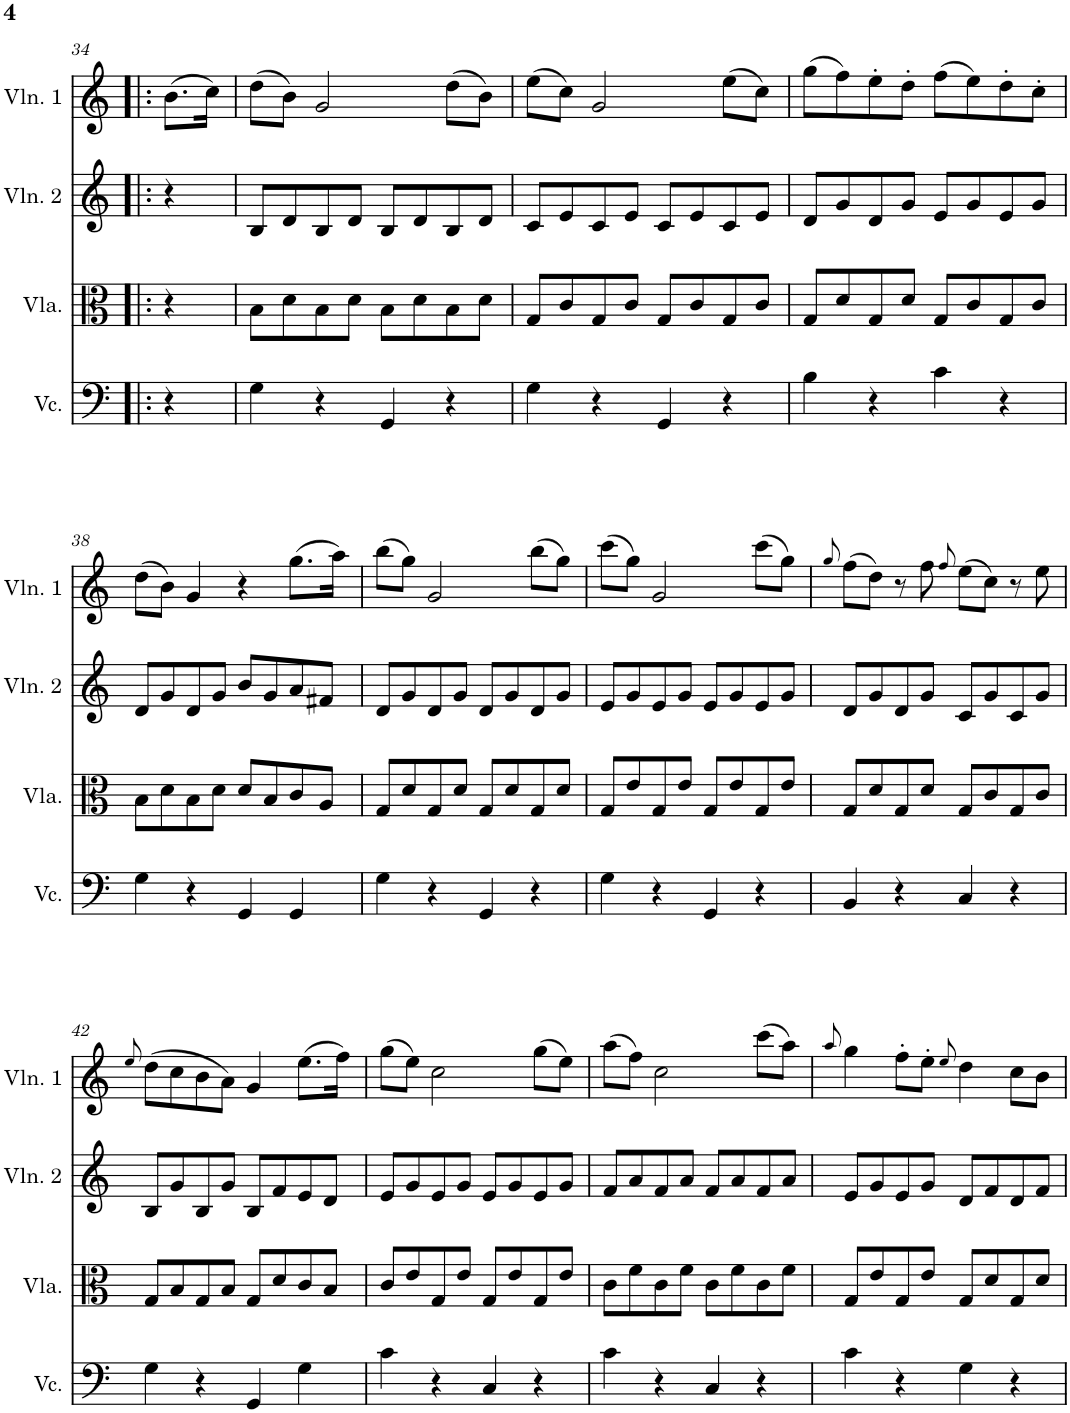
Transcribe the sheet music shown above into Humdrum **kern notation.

**kern	**kern	**kern	**kern	**kern	**kern	**kern	**kern
*part8	*part7	*part6	*part5	*part4	*part3	*part2	*part1
*staff8	*staff7	*staff6	*staff5	*staff4	*staff3	*staff2	*staff1
*I"Violoncello	*I"Bassoon	*I"Viola	*I"Bb Clarinet	*I"Oboe	*I"Violin 2	*I"Flute	*I"Violin 1
*I'Vc.	*I'Bsn.	*I'Vla.	*I'Bb Cl.	*I'Ob.	*I'Vln. 2	*I'Fl.	*I'Vln. 1
!!LO:PB:g=z
*clefF4	*clefF4	*clefC3	*clefG2	*clefG2	*clefG2	*clefG2	*clefG2
*	*	*	*Trd1c2	*	*	*	*
*k[]	*k[]	*k[]	*k[f#c#]	*k[]	*k[]	*k[]	*k[]
*M4/4	*M4/4	*M4/4	*M4/4	*M4/4	*M4/4	*M4/4	*M4/4
*met(c)	*met(c)	*met(c)	*met(c)	*met(c)	*met(c)	*met(c)	*met(c)
=34!|:	=34!|:	=34!|:	=34!|:	=34!|:	=34!|:	=34!|:	=34!|:
4r	4r	4r	4r	4r	4r	(8.b\L	(8.b\L
.	.	.	.	.	.	16cc\Jk)	16cc\Jk)
=35	=35	=35	=35	=35	=35	=35	=35
4G\	4G	8B\L	8cc#\L	8B/L	8B/L	(8dd\L	(8dd\L
.	.	8d\	8ee\J	8d/J	8d/	8b\J)	8b\J)
4r	4r	8B\	8cc#\L	8B/L	8B/	2g	2g/
.	.	8d\J	8ee\J	8d/J	8d/J	.	.
4GG/	4GG	8B\L	8cc#\L	8B/L	8B/L	.	.
.	.	8d\	8ee\J	8d/J	8d/	.	.
4r	4r	8B\	8cc#\L	8B/L	8B/	(8dd\L	(8dd\L
.	.	8d\J	8ee\J	8d/J	8d/J	8b\J)	8b\J)
=36	=36	=36	=36	=36	=36	=36	=36
4G\	4G	8G/L	8a\L	8c/L	8c/L	(8ee\L	(8ee\L
.	.	8c/	8dd\J	8e/J	8e/	8cc\J)	8cc\J)
4r	4r	8G/	8a\L	8c/L	8c/	2g	2g/
.	.	8c/J	8dd\J	8e/J	8e/J	.	.
4GG/	4GG	8G/L	8a\L	8c/L	8c/L	.	.
.	.	8c/	8dd\J	8e/J	8e/	.	.
4r	4r	8G/	8a\L	8c/L	8c/	(8ee\L	(8ee\L
.	.	8c/J	8dd\J	8e/J	8e/J	8cc\J)	8cc\J)
=37	=37	=37	=37	=37	=37	=37	=37
4B\	4B	8G/L	8a\L	8d/L	8d/L	(8gg\L	(8gg\L
.	.	8d/	8ee\J	8g/J	8g/	8ff\J)	8ff\)
4r	4r	8G/	8a\L	8d/L	8d/	8ee'\L	8ee'\
.	.	8d/J	8ee\J	8g/J	8g/J	8dd'\J	8dd'\J
4c\	4c	8G/L	8a\L	8e/L	8e/L	(8ff\L	(8ff\L
.	.	8c/	8dd\J	8g/J	8g/	8ee\J)	8ee\)
4r	4r	8G/	8a\L	8e/L	8e/	8dd'\L	8dd'\
.	.	8c/J	8dd\J	8g/J	8g/J	8cc'\J	8cc'\J
!!LO:LB:g=z
=38	=38	=38	=38	=38	=38	=38	=38
4G\	4G	8B\L	8cc#\L	8d/L	8d/L	(8dd\L	(8dd\L
.	.	8d\	8ee\J	8g/J	8g/	8b\J)	8b\J)
4r	4r	8B\	8cc#\L	8d/L	8d/	4g	4g/
.	.	8d\J	8ee\J	8g/J	8g/J	.	.
4GG/	4GG	8d/L	8ee\L	8b/L	8b/L	4r	4r
.	.	8B/	8cc#\J	8g/J	8g/	.	.
4GG/	4GG	8c/	8dd\L	8a/L	8a/	(8.gg\L	(8.gg\L
.	.	8A/J	8b\J	8f#X/J	8f#X/J	.	.
.	.	.	.	.	.	16aa\Jk)	16aa\Jk)
=39	=39	=39	=39	=39	=39	=39	=39
4G\	4G	8G/L	8a\L	8d/L	8d/L	(8bb\L	(8bb\L
.	.	8d/	8ee\J	8g/J	8g/	8gg\J)	8gg\J)
4r	4r	8G/	8a\L	8d/L	8d/	2g	2g/
.	.	8d/J	8ee\J	8g/J	8g/J	.	.
4GG/	4GG	8G/L	8a\L	8d/L	8d/L	.	.
.	.	8d/	8ee\J	8g/J	8g/	.	.
4r	4r	8G/	8a\L	8d/L	8d/	(8bb\L	(8bb\L
.	.	8d/J	8ee\J	8g/J	8g/J	8gg\J)	8gg\J)
=40	=40	=40	=40	=40	=40	=40	=40
4G\	4G	8G/L	8a\L	8e/L	8e/L	(8ccc\L	(8ccc\L
.	.	8e/	8ff#\J	8g/J	8g/	8gg\J)	8gg\J)
4r	4r	8G/	8a\L	8e/L	8e/	2g	2g/
.	.	8e/J	8ff#\J	8g/J	8g/J	.	.
4GG/	4GG	8G/L	8a\L	8e/L	8e/L	.	.
.	.	8e/	8ff#\J	8g/J	8g/	.	.
4r	4r	8G/	8a\L	8e/L	8e/	(8ccc\L	(8ccc\L
.	.	8e/J	8ff#\J	8g/J	8g/J	8gg\J)	8gg\J)
=41	=41	=41	=41	=41	=41	=41	=41
.	.	.	.	.	.	8qgg	8qgg/
4BB/	4BB	8G/L	8a\L	8d/L	8d/L	(8ff\L	(8ff\L
.	.	8d/	8ee\J	8g/J	8g/	8dd\J)	8dd\J)
4r	4r	8G/	8a\L	8d/L	8d/	8r	8r
.	.	8d/J	8ee\J	8g/J	8g/J	8ff	8ff\
.	.	.	.	.	.	8qff	8qff/
4C/	4C	8G/L	8a\L	8c/L	8c/L	(8ee\L	(8ee\L
.	.	8c/	8dd\J	8g/J	8g/	8cc\J)	8cc\J)
4r	4r	8G/	8a\L	8c/L	8c/	8r	8r
.	.	8c/J	8dd\J	8g/J	8g/J	8ee	8ee\
!!LO:LB:g=z
=42	=42	=42	=42	=42	=42	=42	=42
.	.	.	.	.	.	8qee	8qee/
4G\	4G	8G/L	8a\L	8B/L	8B/L	(8dd\L	(8dd\L
.	.	8B/	8cc#\J	8g/J	8g/	8cc\J	8cc\
4r	4r	8G/	8a\L	8B/L	8B/	8b/L	8b\
.	.	8B/J	8cc#\J	8g/J	8g/J	8a/J)	8a\J)
4GG/	4GG	8G/L	8a\L	8B/L	8B/L	4g	4g/
.	.	8d/	8ee\J	8f/J	8f/	.	.
4G\	4G	8c/	8dd\L	8e/L	8e/	(8.ee\L	(8.ee\L
.	.	8B/J	8cc#\J	8d/J	8d/J	.	.
.	.	.	.	.	.	16ff\Jk)	16ff\Jk)
=43	=43	=43	=43	=43	=43	=43	=43
4c\	4c	8c/L	8dd\L	8e/L	8e/L	(8gg\L	(8gg\L
.	.	8e/	8ff#\J	8g/J	8g/	8ee\J)	8ee\J)
4r	4r	8G/	8a\L	8e/L	8e/	2cc	2cc\
.	.	8e/J	8ff#\J	8g/J	8g/J	.	.
4C/	4C	8G/L	8a\L	8e/L	8e/L	.	.
.	.	8e/	8ff#\J	8g/J	8g/	.	.
4r	4r	8G/	8a\L	8e/L	8e/	(8gg\L	(8gg\L
.	.	8e/J	8ff#\J	8g/J	8g/J	8ee\J)	8ee\J)
=44	=44	=44	=44	=44	=44	=44	=44
4c\	4c	8c\L	8dd\L	8f/L	8f/L	(8aa\L	(8aa\L
.	.	8f\	8gg\J	8a/J	8a/	8ff\J)	8ff\J)
4r	4r	8c\	8dd\L	8f/L	8f/	2cc	2cc\
.	.	8f\J	8gg\J	8a/J	8a/J	.	.
4C/	4C	8c\L	8dd\L	8f/L	8f/L	.	.
.	.	8f\	8gg\J	8a/J	8a/	.	.
4r	4r	8c\	8dd\L	8f/L	8f/	(8ccc\L	(8ccc\L
.	.	8f\J	8gg\J	8a/J	8a/J	8aa\J)	8aa\J)
=45	=45	=45	=45	=45	=45	=45	=45
.	.	.	.	.	.	8qaa	8qaa/
4c\	4c	8G/L	8a\L	8e/L	8e/L	4gg	4gg\
.	.	8e/	8ff#\J	8g/J	8g/	.	.
4r	4r	8G/	8a\L	8e/L	8e/	8ff'\L	8ff'\L
.	.	8e/J	8ff#\J	8g/J	8g/J	8ee'\J	8ee'\J
.	.	.	.	.	.	8qee	8qee/
4G\	4G	8G/L	8a\L	8d/L	8d/L	4dd	4dd\
.	.	8d/	8ee\J	8f/J	8f/	.	.
4r	4r	8G/	8a\L	8d/L	8d/	8cc\L	8cc\L
.	.	8d/J	8ee\J	8f/J	8f/J	8b\J	8b\J
=	=	=	=	=	=	=	=
*-	*-	*-	*-	*-	*-	*-	*-
